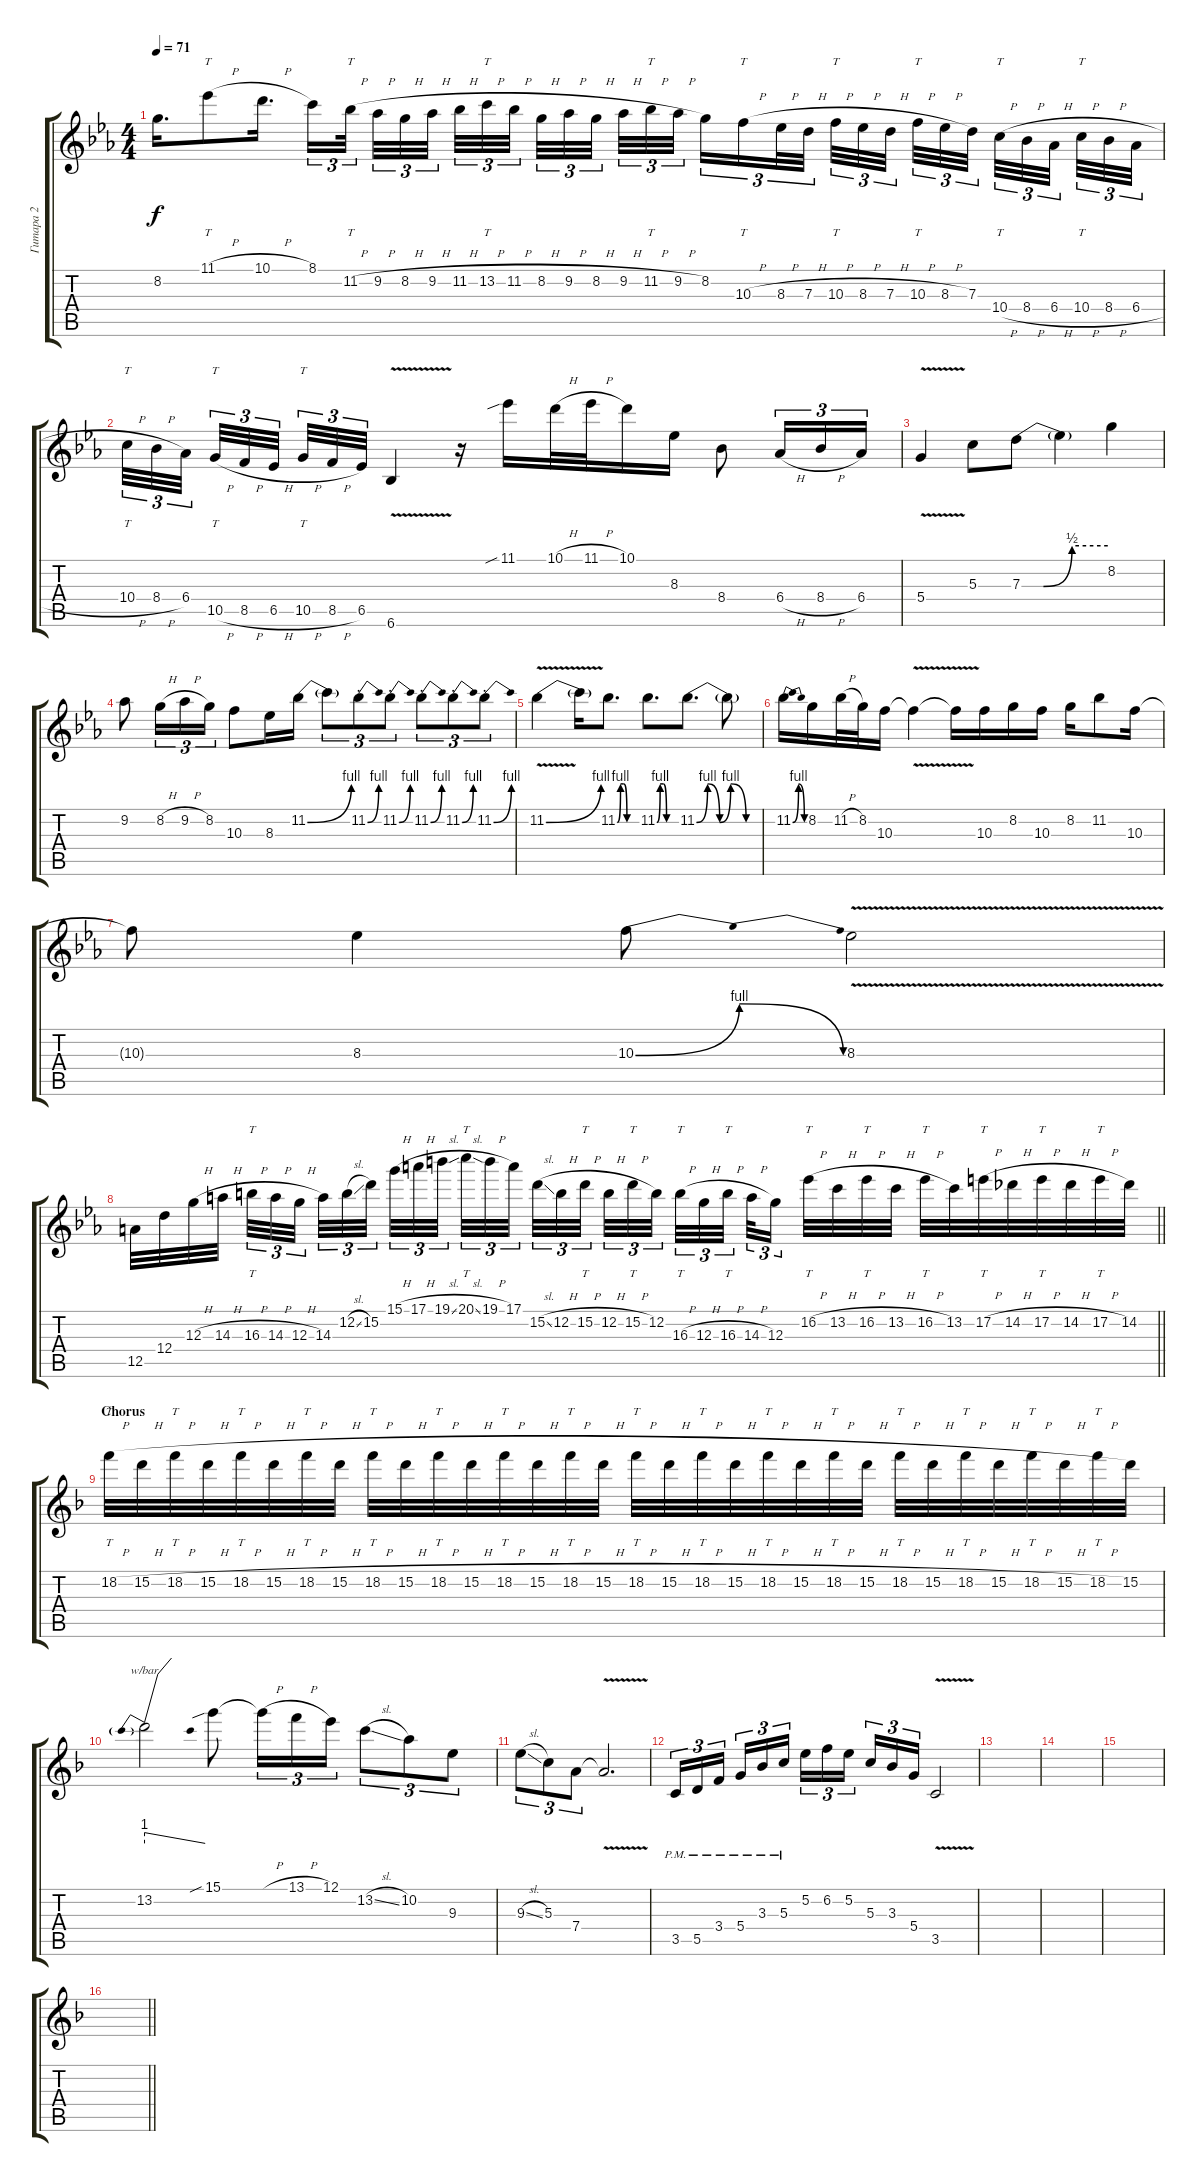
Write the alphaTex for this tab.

\track ("Гитара 2" "Гитара 2") {instrument distortionguitar}
\staff {score tabs}
\tuning (E4 B3 G3 D3 A2 E2) {hide}
\ts (4 4)
\tempo 71
\clef g2
\ks cminor
8.2{t}.16{d dy f} 11.1{h}.8{tt} 10.1{h}.16{d} 8.1.16{tu (3 2)} 11.2{h}.32{tt tu (3 2) beam splitsecondary} 9.2{h}.32{tu (3 2)} 8.2{h}.32{tu (3 2)} 9.2{h}.32{tu (3 2) beam splitsecondary} 11.2{h}.32{tu (3 2)} 13.2{h}.32{tt tu (3 2)} 11.2{h}.32{tu (3 2)} 8.2{h}.32{tu (3 2)} 9.2{h}.32{tu (3 2)} 8.2{h}.32{tu (3 2) beam splitsecondary} 9.2{h}.32{tu (3 2)} 11.2{h}.32{tt tu (3 2)} 9.2{h}.32{tu (3 2) beam splitsecondary} 8.2.16{tu (3 2)} 10.3{h}.16{tt tu (3 2)} 8.3{h}.32{tu (3 2)} 7.3{h}.32{tu (3 2)} 10.3{h}.32{tt tu (3 2)} 8.3{h}.32{tu (3 2)} 7.3{h}.32{tu (3 2) beam splitsecondary} 10.3{h}.32{tt tu (3 2)} 8.3{h}.32{tu (3 2)} 7.3.32{tu (3 2) beam splitsecondary} 10.4{h}.32{tt tu (3 2)} 8.4{h}.32{tu (3 2)} 6.4{h}.32{tu (3 2) beam splitsecondary} 10.4{h}.32{tt tu (3 2)} 8.4{h}.32{tu (3 2)} 6.4{h}.32{tu (3 2)} |
10.4{h}.32{tt tu (3 2)} 8.4{h}.32{tu (3 2)} 6.4.32{tu (3 2) beam splitsecondary} 10.5{h}.32{tt tu (3 2)} 8.5{h}.32{tu (3 2)} 6.5{h}.32{tu (3 2) beam splitsecondary} 10.5{h}.32{tt tu (3 2)} 8.5{h}.32{tu (3 2)} 6.5.32{tu (3 2)} 6.6{v}.4 r.16 11.1{sib}.16 10.1{h}.32 11.1{h}.32 10.1.16 8.3.16 8.4.8 6.4{h}.16{tu (3 2)} 8.4{h}.16{tu (3 2)} 6.4.16{tu (3 2)} |
5.4{v}.4 5.3.8 7.3{be (custom 0 0 15 0 35 2 60 2)}.8 7.3{t}.4 8.2.4 |
9.2.8 8.2{h}.16{tu (3 2)} 9.2{h}.16{tu (3 2)} 8.2.16{tu (3 2)} 10.3.8 8.3.16 11.2{be (bend 0 0 60 4)}.16 11.2{t}.8{tu (3 2)} 11.2{be (bend 0 0 60 4) st}.8{tu (3 2)} 11.2{be (bend 0 0 60 4) st}.8{tu (3 2)} 11.2{be (bend 0 0 60 4) st}.8{tu (3 2)} 11.2{be (bend 0 0 60 4) st}.8{tu (3 2)} 11.2{be (bend 0 0 60 4) st}.8{tu (3 2)} |
11.2{be (bend 0 0 60 4) v}.4 11.2{t}.16 11.2{be (custom 0 0 10 4 20 4 30 0 60 0)}.8{d} 11.2{be (custom 0 0 10 4 20 4 30 0 60 0)}.8{d} 11.2{be (custom 0 0 10 4 21 0 31 4 45 0 60 0)}.8{d} 11.2{t}.8 |
11.2{be (bendrelease 0 0 15 4 43 4 60 0)}.16 8.2.16 11.2{h}.32 8.2.32 10.3.16 10.3{v t}.4 10.3{t}.16 10.3.16 8.2.16 10.3.16 8.2.16 11.2.8 10.3.16 |
10.3{t}.8 8.3.4 10.3{be (bendrelease 0 0 15 4 41 4 60 0)}.8 8.3{v}.2 |
\barLineRight lightlight
12.5.32 12.4.32 12.3{h}.32 14.3{h}.32{beam splitsecondary} 16.3{h}.32{tt tu (3 2)} 14.3{h}.32{tu (3 2)} 12.3{h}.32{tu (3 2) beam splitsecondary} 14.3.32{tu (3 2)} 12.2{sl}.32{tu (3 2)} 15.2.32{tu (3 2)} 15.1{h}.32{tu (3 2)} 17.1{h}.32{tu (3 2)} 19.1{sl}.32{tu (3 2) beam splitsecondary} 20.1{sl}.32{tt tu (3 2)} 19.1{h}.32{tu (3 2)} 17.1.32{tu (3 2) beam splitsecondary} 15.2{sl}.32{tu (3 2)} 12.2{h}.32{tu (3 2)} 15.2{h}.32{tt tu (3 2) beam splitsecondary} 12.2{h}.32{tu (3 2)} 15.2{h}.32{tt tu (3 2)} 12.2.32{tu (3 2)} 16.3{h}.32{tt tu (3 2)} 12.3{h}.32{tu (3 2)} 16.3{h}.32{tt tu (3 2) beam splitsecondary} 14.3{h}.32{tu (3 2)} 12.3.16{tu (3 2) beam splitsecondary} 16.2{h}.32{tt} 13.2{h}.32 16.2{h}.32{tt} 13.2{h}.32 16.2{h}.32{tt} 13.2.32 17.2{h}.32{tt} 14.2{h}.32 17.2{h}.32{tt} 14.2{h}.32 17.2{h}.32{tt} 14.2.32 |
\section ("" "Chorus")
\ks dminor
18.2{h}.32{tt volume 6} 15.2{h}.32 18.2{h}.32{tt} 15.2{h}.32 18.2{h}.32{tt} 15.2{h}.32 18.2{h}.32{tt} 15.2{h}.32 18.2{h}.32{tt} 15.2{h}.32 18.2{h}.32{tt} 15.2{h}.32 18.2{h}.32{tt} 15.2{h}.32 18.2{h}.32{tt} 15.2{h}.32 18.2{h}.32{tt} 15.2{h}.32 18.2{h}.32{tt} 15.2{h}.32 18.2{h}.32{tt} 15.2{h}.32 18.2{h}.32{tt} 15.2{h}.32 18.2{h}.32{tt} 15.2{h}.32 18.2{h}.32{tt} 15.2{h}.32 18.2{h}.32{tt} 15.2{h}.32 18.2{h}.32{tt} 15.2.32 |
13.2.2{tbe (predivedive default 0 4 60 0)} 15.1{sib}.8 15.1{h t}.16{tu (3 2)} 13.1{h}.16{tu (3 2)} 12.1.16{tu (3 2)} 13.2{sl}.8{tu (3 2)} 10.2.8{tu (3 2)} 9.3.8{tu (3 2)} |
9.3{sl}.8{tu (3 2)} 5.3.8{tu (3 2)} 7.4.8{tu (3 2)} 7.4{v t}.2{d} |
3.5{pm}.16{tu (3 2)} 5.5{pm}.16{tu (3 2)} 3.4{pm}.16{tu (3 2) beam splitsecondary} 5.4{pm}.16{tu (3 2)} 3.3{pm}.16{tu (3 2)} 5.3{pm}.16{tu (3 2)} 5.2.16{tu (3 2)} 6.2.16{tu (3 2)} 5.2.16{tu (3 2) beam splitsecondary} 5.3.16{tu (3 2)} 3.3.16{tu (3 2)} 5.4.16{tu (3 2)} 3.5{v}.2 |
|
|
|
\barLineRight lightlight
